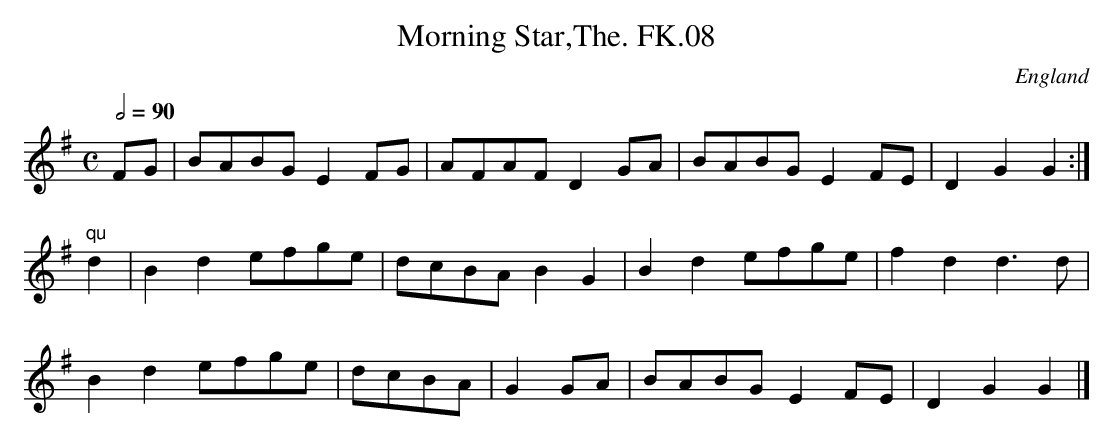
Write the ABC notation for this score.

X:1
T:Morning Star,The. FK.08
M:C
L:1/8
Q:1/2=90
O:England
notC:"MS no.35"
K:G major
FG | BABG E2 FG | AFAF D2 GA | BABG E2 FE | D2 G2 G2 :|!
"qu"d2 | B2 d2 efge | dcBA B2 G2 |B2 d2 efge | f2 d2 d3 d |!
B2 d2 efge | dcBA | G2 GA |BABG E2 FE | D2 G2 G2 |]
